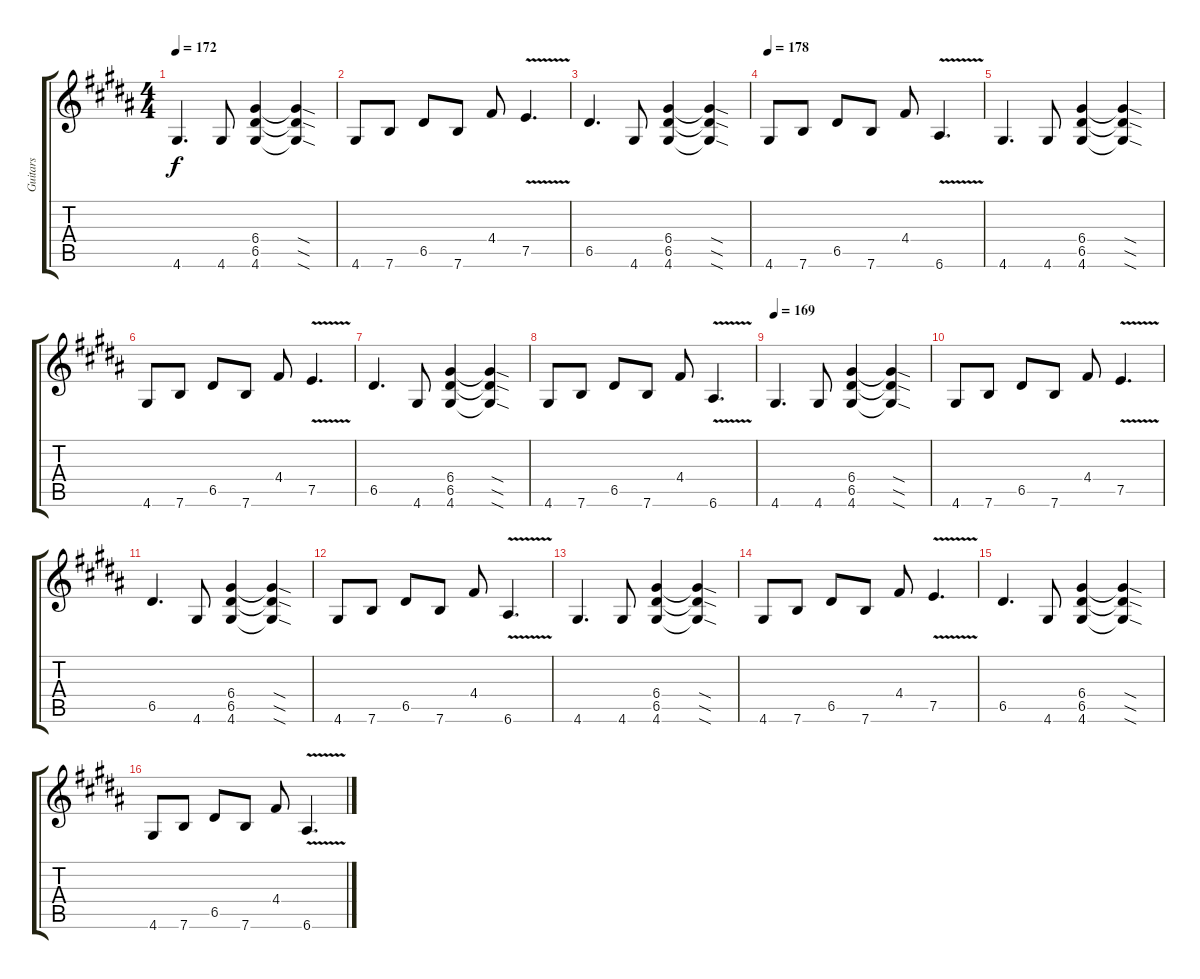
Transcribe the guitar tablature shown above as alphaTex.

\track ("Guitars" "Guitars") {instrument overdrivenguitar}
\staff {score tabs}
\tuning (E4 B3 G3 D3 A2 E2) {hide}
\ts (4 4)
\tempo 172
\clef g2
\ks g#minor
4.6.4{d dy f} 4.6.8 (6.4 6.5 4.6).4 (6.4{sod t} 6.5{sod t} 4.6{sod t}).4 |
4.6.8 7.6.8 6.5.8 7.6.8 4.4.8 7.5{v}.4{d} |
6.5.4{d} 4.6.8 (6.4 6.5 4.6).4 (6.4{sod t} 6.5{sod t} 4.6{sod t}).4 |
\tempo 178
4.6.8 7.6.8 6.5.8 7.6.8 4.4.8 6.6{v}.4{d} |
4.6.4{d} 4.6.8 (6.4 6.5 4.6).4 (6.4{sod t} 6.5{sod t} 4.6{sod t}).4 |
4.6.8 7.6.8 6.5.8 7.6.8 4.4.8 7.5{v}.4{d} |
6.5.4{d} 4.6.8 (6.4 6.5 4.6).4 (6.4{sod t} 6.5{sod t} 4.6{sod t}).4 |
4.6.8 7.6.8 6.5.8 7.6.8 4.4.8 6.6{v}.4{d} |
\tempo 169
4.6.4{d} 4.6.8 (6.4 6.5 4.6).4 (6.4{sod t} 6.5{sod t} 4.6{sod t}).4 |
4.6.8 7.6.8 6.5.8 7.6.8 4.4.8 7.5{v}.4{d} |
6.5.4{d} 4.6.8 (6.4 6.5 4.6).4 (6.4{sod t} 6.5{sod t} 4.6{sod t}).4 |
4.6.8 7.6.8 6.5.8 7.6.8 4.4.8 6.6{v}.4{d} |
4.6.4{d} 4.6.8 (6.4 6.5 4.6).4 (6.4{sod t} 6.5{sod t} 4.6{sod t}).4 |
4.6.8 7.6.8 6.5.8 7.6.8 4.4.8 7.5{v}.4{d} |
6.5.4{d} 4.6.8 (6.4 6.5 4.6).4 (6.4{sod t} 6.5{sod t} 4.6{sod t}).4 |
4.6.8 7.6.8 6.5.8 7.6.8 4.4.8 6.6{v}.4{d}
